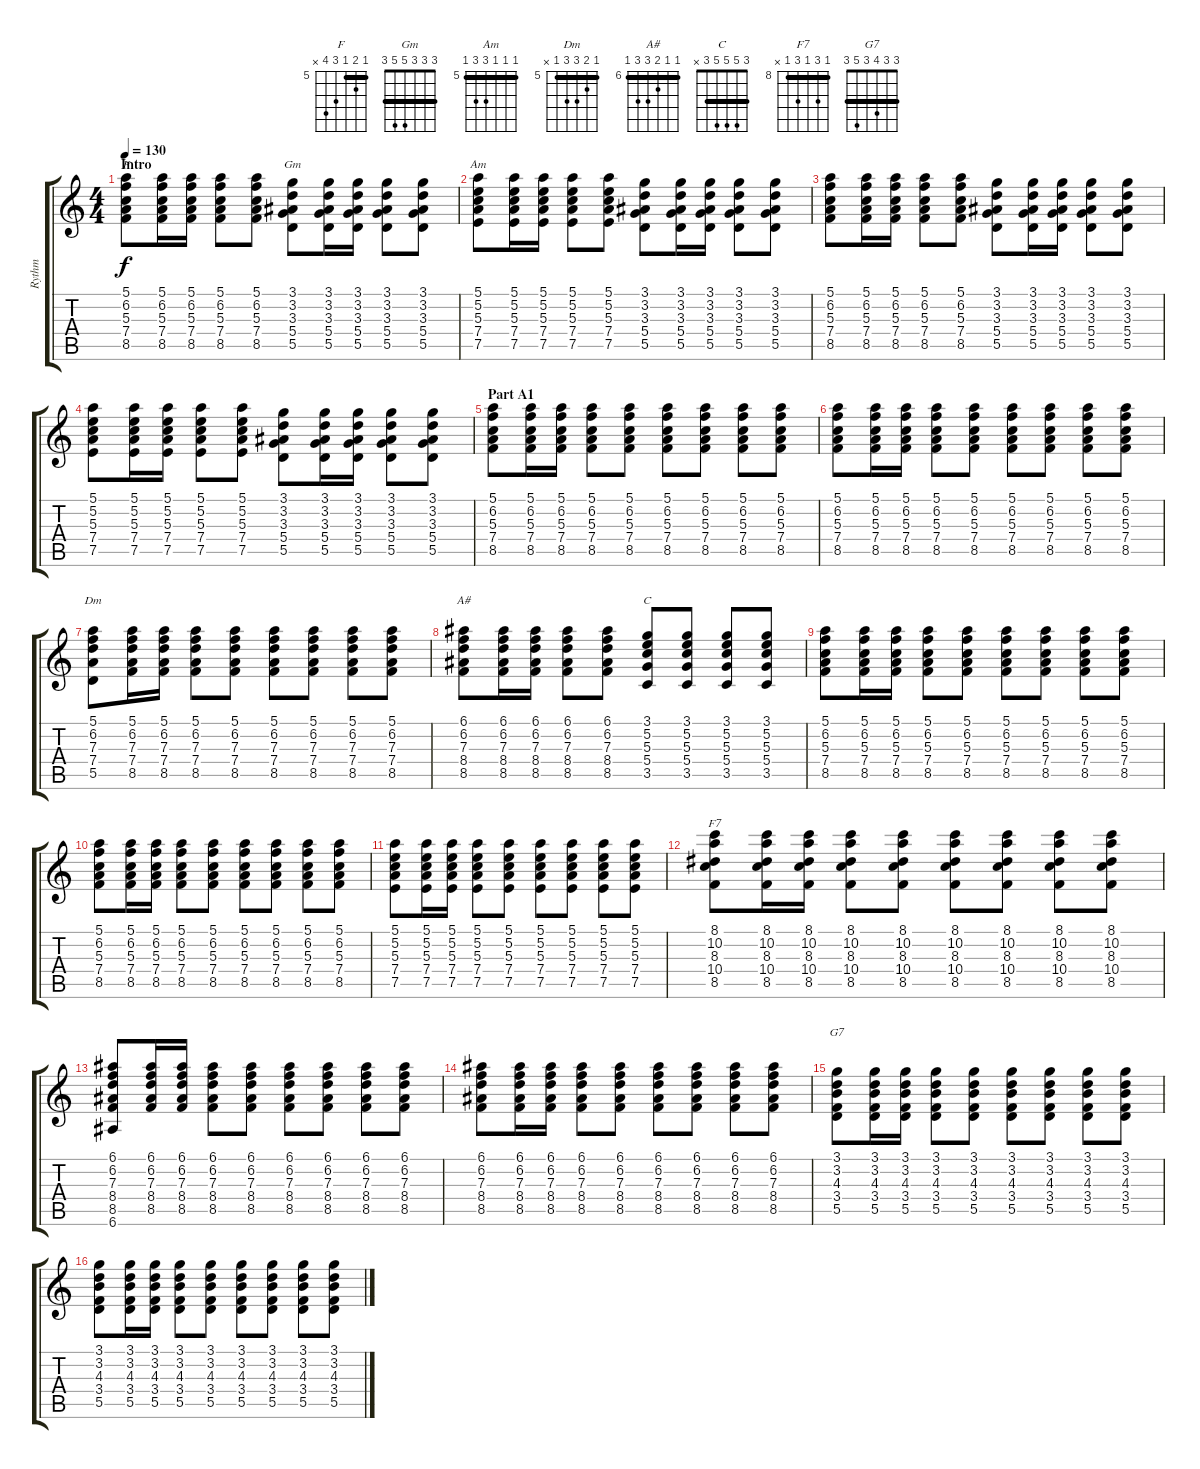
\track ("Rythm" "Rythm") {instrument acousticguitarsteel}
\staff {score tabs}
\tuning (E4 B3 G3 D3 A2 E2) {hide}
\chord ("F" 5 6 5 7 8 x) {firstfret 5 barre 5}
\chord ("Gm" 3 3 3 5 5 3) {barre 3}
\chord ("Am" 5 5 5 7 7 5) {firstfret 5 barre 5}
\chord ("Dm" 5 6 7 7 5 x) {firstfret 5 barre 5}
\chord ("A#" 6 6 7 8 8 6) {firstfret 6 barre 6}
\chord ("C" 3 5 5 5 3 x) {barre 3}
\chord ("F7" 8 10 8 10 8 x) {firstfret 8 barre 8}
\chord ("G7" 3 3 4 3 5 3) {barre 3}
\ts (4 4)
\section ("" "Intro")
\tempo 130
\clef g2
\ks c
(5.1 6.2 5.3 7.4 8.5).8{ch "F" dy f instrument acousticguitarsteel} (5.1 6.2 5.3 7.4 8.5).16 (5.1 6.2 5.3 7.4 8.5).16 (5.1 6.2 5.3 7.4 8.5).8 (5.1 6.2 5.3 7.4 8.5).8 (3.1 3.2 3.3 5.4 5.5).8{ch "Gm"} (3.1 3.2 3.3 5.4 5.5).16 (3.1 3.2 3.3 5.4 5.5).16 (3.1 3.2 3.3 5.4 5.5).8 (3.1 3.2 3.3 5.4 5.5).8 |
(5.1 5.2 5.3 7.4 7.5).8{ch "Am"} (5.1 5.2 5.3 7.4 7.5).16 (5.1 5.2 5.3 7.4 7.5).16 (5.1 5.2 5.3 7.4 7.5).8 (5.1 5.2 5.3 7.4 7.5).8 (3.1 3.2 3.3 5.4 5.5).8 (3.1 3.2 3.3 5.4 5.5).16 (3.1 3.2 3.3 5.4 5.5).16 (3.1 3.2 3.3 5.4 5.5).8 (3.1 3.2 3.3 5.4 5.5).8 |
(5.1 6.2 5.3 7.4 8.5).8 (5.1 6.2 5.3 7.4 8.5).16 (5.1 6.2 5.3 7.4 8.5).16 (5.1 6.2 5.3 7.4 8.5).8 (5.1 6.2 5.3 7.4 8.5).8 (3.1 3.2 3.3 5.4 5.5).8 (3.1 3.2 3.3 5.4 5.5).16 (3.1 3.2 3.3 5.4 5.5).16 (3.1 3.2 3.3 5.4 5.5).8 (3.1 3.2 3.3 5.4 5.5).8 |
(5.1 5.2 5.3 7.4 7.5).8 (5.1 5.2 5.3 7.4 7.5).16 (5.1 5.2 5.3 7.4 7.5).16 (5.1 5.2 5.3 7.4 7.5).8 (5.1 5.2 5.3 7.4 7.5).8 (3.1 3.2 3.3 5.4 5.5).8 (3.1 3.2 3.3 5.4 5.5).16 (3.1 3.2 3.3 5.4 5.5).16 (3.1 3.2 3.3 5.4 5.5).8 (3.1 3.2 3.3 5.4 5.5).8 |
\section ("" "Part A1")
(5.1 6.2 5.3 7.4 8.5).8 (5.1 6.2 5.3 7.4 8.5).16 (5.1 6.2 5.3 7.4 8.5).16 (5.1 6.2 5.3 7.4 8.5).8 (5.1 6.2 5.3 7.4 8.5).8 (5.1 6.2 5.3 7.4 8.5).8 (5.1 6.2 5.3 7.4 8.5).8 (5.1 6.2 5.3 7.4 8.5).8 (5.1 6.2 5.3 7.4 8.5).8 |
(5.1 6.2 5.3 7.4 8.5).8 (5.1 6.2 5.3 7.4 8.5).16 (5.1 6.2 5.3 7.4 8.5).16 (5.1 6.2 5.3 7.4 8.5).8 (5.1 6.2 5.3 7.4 8.5).8 (5.1 6.2 5.3 7.4 8.5).8 (5.1 6.2 5.3 7.4 8.5).8 (5.1 6.2 5.3 7.4 8.5).8 (5.1 6.2 5.3 7.4 8.5).8 |
(5.1 6.2 7.3 7.4 5.5).8{ch "Dm"} (5.1 6.2 7.3 7.4 8.5).16 (5.1 6.2 7.3 7.4 8.5).16 (5.1 6.2 7.3 7.4 8.5).8 (5.1 6.2 7.3 7.4 8.5).8 (5.1 6.2 7.3 7.4 8.5).8 (5.1 6.2 7.3 7.4 8.5).8 (5.1 6.2 7.3 7.4 8.5).8 (5.1 6.2 7.3 7.4 8.5).8 |
(6.1 6.2 7.3 8.4 8.5).8{ch "A#"} (6.1 6.2 7.3 8.4 8.5).16 (6.1 6.2 7.3 8.4 8.5).16 (6.1 6.2 7.3 8.4 8.5).8 (6.1 6.2 7.3 8.4 8.5).8 (3.1 5.2 5.3 5.4 3.5).8{ch "C"} (3.1 5.2 5.3 5.4 3.5).8 (3.1 5.2 5.3 5.4 3.5).8 (3.1 5.2 5.3 5.4 3.5).8 |
(5.1 6.2 5.3 7.4 8.5).8 (5.1 6.2 5.3 7.4 8.5).16 (5.1 6.2 5.3 7.4 8.5).16 (5.1 6.2 5.3 7.4 8.5).8 (5.1 6.2 5.3 7.4 8.5).8 (5.1 6.2 5.3 7.4 8.5).8 (5.1 6.2 5.3 7.4 8.5).8 (5.1 6.2 5.3 7.4 8.5).8 (5.1 6.2 5.3 7.4 8.5).8 |
(5.1 6.2 5.3 7.4 8.5).8 (5.1 6.2 5.3 7.4 8.5).16 (5.1 6.2 5.3 7.4 8.5).16 (5.1 6.2 5.3 7.4 8.5).8 (5.1 6.2 5.3 7.4 8.5).8 (5.1 6.2 5.3 7.4 8.5).8 (5.1 6.2 5.3 7.4 8.5).8 (5.1 6.2 5.3 7.4 8.5).8 (5.1 6.2 5.3 7.4 8.5).8 |
(5.1 5.2 5.3 7.4 7.5).8 (5.1 5.2 5.3 7.4 7.5).16 (5.1 5.2 5.3 7.4 7.5).16 (5.1 5.2 5.3 7.4 7.5).8 (5.1 5.2 5.3 7.4 7.5).8 (5.1 5.2 5.3 7.4 7.5).8 (5.1 5.2 5.3 7.4 7.5).8 (5.1 5.2 5.3 7.4 7.5).8 (5.1 5.2 5.3 7.4 7.5).8 |
(8.1 10.2 8.3 10.4 8.5).8{ch "F7"} (8.1 10.2 8.3 10.4 8.5).16 (8.1 10.2 8.3 10.4 8.5).16 (8.1 10.2 8.3 10.4 8.5).8 (8.1 10.2 8.3 10.4 8.5).8 (8.1 10.2 8.3 10.4 8.5).8 (8.1 10.2 8.3 10.4 8.5).8 (8.1 10.2 8.3 10.4 8.5).8 (8.1 10.2 8.3 10.4 8.5).8 |
(6.1 6.2 7.3 8.4 8.5 6.6).8 (6.1 6.2 7.3 8.4 8.5).16 (6.1 6.2 7.3 8.4 8.5).16 (6.1 6.2 7.3 8.4 8.5).8 (6.1 6.2 7.3 8.4 8.5).8 (6.1 6.2 7.3 8.4 8.5).8 (6.1 6.2 7.3 8.4 8.5).8 (6.1 6.2 7.3 8.4 8.5).8 (6.1 6.2 7.3 8.4 8.5).8 |
(6.1 6.2 7.3 8.4 8.5).8 (6.1 6.2 7.3 8.4 8.5).16 (6.1 6.2 7.3 8.4 8.5).16 (6.1 6.2 7.3 8.4 8.5).8 (6.1 6.2 7.3 8.4 8.5).8 (6.1 6.2 7.3 8.4 8.5).8 (6.1 6.2 7.3 8.4 8.5).8 (6.1 6.2 7.3 8.4 8.5).8 (6.1 6.2 7.3 8.4 8.5).8 |
(3.1 3.2 4.3 3.4 5.5).8{ch "G7"} (3.1 3.2 4.3 3.4 5.5).16 (3.1 3.2 4.3 3.4 5.5).16 (3.1 3.2 4.3 3.4 5.5).8 (3.1 3.2 4.3 3.4 5.5).8 (3.1 3.2 4.3 3.4 5.5).8 (3.1 3.2 4.3 3.4 5.5).8 (3.1 3.2 4.3 3.4 5.5).8 (3.1 3.2 4.3 3.4 5.5).8 |
(3.1 3.2 4.3 3.4 5.5).8 (3.1 3.2 4.3 3.4 5.5).16 (3.1 3.2 4.3 3.4 5.5).16 (3.1 3.2 4.3 3.4 5.5).8 (3.1 3.2 4.3 3.4 5.5).8 (3.1 3.2 4.3 3.4 5.5).8 (3.1 3.2 4.3 3.4 5.5).8 (3.1 3.2 4.3 3.4 5.5).8 (3.1 3.2 4.3 3.4 5.5).8
